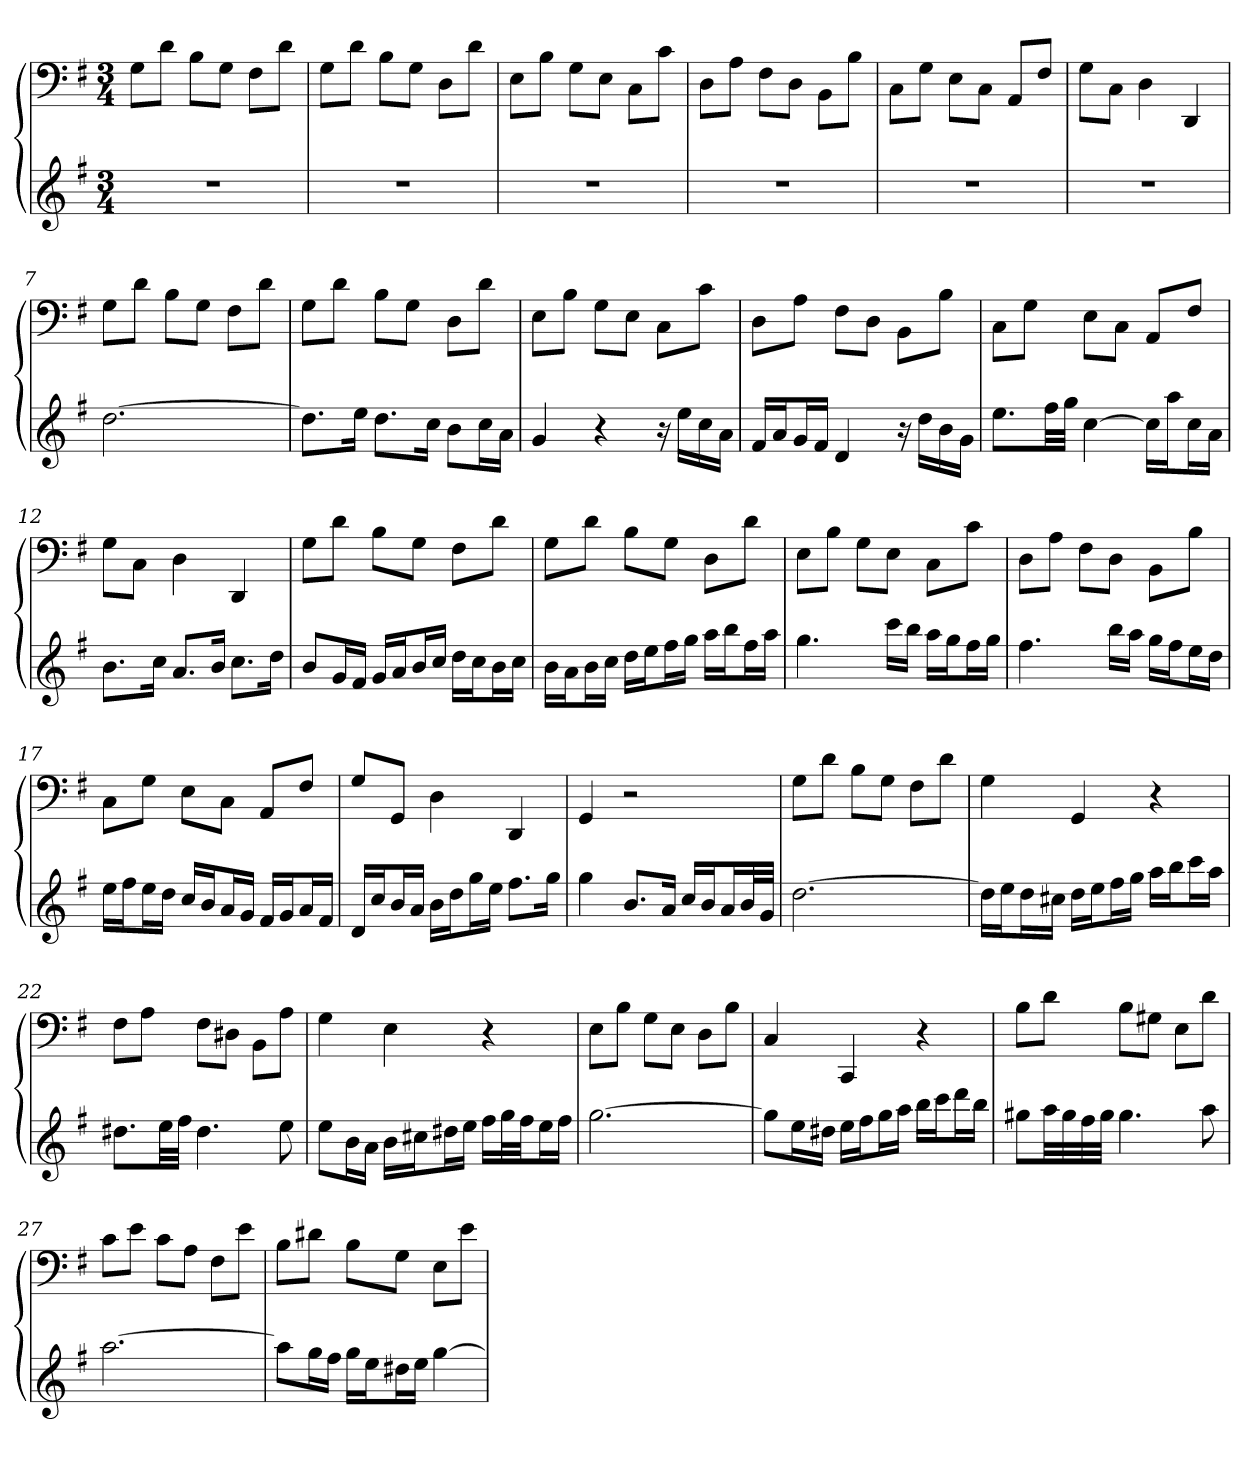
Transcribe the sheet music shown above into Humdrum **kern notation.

**kern	**kern
*part1	*part1
*staff2	*staff1
*k[f#]	*k[f#]
*G:	*G:
*M3/4	*M3/4
=1	=1
2.r	8GL
.	8dJ
.	8BL
.	8GJ
.	8F#L
.	8dJ
=2	=2
2.r	8GL
.	8dJ
.	8BL
.	8GJ
.	8DL
.	8dJ
=3	=3
2.r	8EL
.	8BJ
.	8GL
.	8EJ
.	8CL
.	8cJ
=4	=4
2.r	8DL
.	8AJ
.	8F#L
.	8DJ
.	8BBL
.	8BJ
=5	=5
2.r	8CL
.	8GJ
.	8EL
.	8CJ
.	8AAL
.	8F#J
=6	=6
2.r	8GL
.	8CJ
.	4D
.	4DD
=7	=7
[2.dd	8GL
.	8dJ
.	8BL
.	8GJ
.	8F#L
.	8dJ
=8	=8
8.ddL]	8GL
.	8dJ
16eeJk	.
8.ddL	8BL
.	8GJ
16ccJk	.
8bL	8DL
16ccL	8dJ
16aJJ	.
=9	=9
4g	8EL
.	8BJ
4r	8GL
.	8EJ
16r	8CL
16eeLL	.
16cc	8cJ
16aJJ	.
=10	=10
16f#LL	8DL
16aJ	.
16gL	8AJ
16f#JJ	.
4d	8F#L
.	8DJ
16r	8BBL
16ddLL	.
16b	8BJ
16gJJ	.
=11	=11
8.eeL	8CL
.	8GJ
32ff#LL	.
32ggJJJ	.
[4cc	8EL
.	8CJ
16ccLL]	8AAL
16aaJ	.
16ccL	8F#J
16aJJ	.
=12	=12
8.bL	8GL
.	8CJ
16ccJk	.
8.aL	4D
16bJk	.
8.ccL	4DD
16ddJk	.
=13	=13
8bL	8GL
16gL	8dJ
16f#JJ	.
16gLL	8BL
16aJ	.
16bL	8GJ
16ccJJ	.
16ddLL	8F#L
16ccJ	.
16bL	8dJ
16ccJJ	.
=14	=14
16bLL	8GL
16aJ	.
16bL	8dJ
16ccJJ	.
16ddLL	8BL
16eeJ	.
16ff#L	8GJ
16ggJJ	.
16aaLL	8DL
16bbJ	.
16ff#L	8dJ
16aaJJ	.
=15	=15
4.gg	8EL
.	8BJ
.	8GL
16cccLL	8EJ
16bbJJ	.
16aaLL	8CL
16ggJ	.
16ff#L	8cJ
16ggJJ	.
=16	=16
4.ff#	8DL
.	8AJ
.	8F#L
16bbLL	8DJ
16aaJJ	.
16ggLL	8BBL
16ff#J	.
16eeL	8BJ
16ddJJ	.
=17	=17
16eeLL	8CL
16ff#J	.
16eeL	8GJ
16ddJJ	.
16ccLL	8EL
16bJ	.
16aL	8CJ
16gJJ	.
16f#LL	8AAL
16gJ	.
16aL	8F#J
16f#JJ	.
=18	=18
16dLL	8GL
16ccJ	.
16bL	8GGJ
16aJJ	.
16bLL	4D
16ddJ	.
16ggL	.
16eeJJ	.
8.ff#L	4DD
16ggJk	.
=19	=19
4gg	4GG
8.bL	2r
16aJk	.
16ccLL	.
16bJ	.
16aL	.
32bL	.
32gJJJ	.
=20	=20
[2.dd	8GL
.	8dJ
.	8BL
.	8GJ
.	8F#L
.	8dJ
=21	=21
16ddLL]	4G
16eeJ	.
16ddL	.
16cc#XJJ	.
16ddLL	4GG
16eeJ	.
16ff#L	.
16ggJJ	.
16aaLL	4r
16bbJ	.
16cccL	.
16aaJJ	.
=22	=22
8.dd#XL	8F#L
.	8AJ
32eeLL	.
32ff#JJJ	.
4.dd#	8F#L
.	8D#XJ
.	8BBL
8ee	8AJ
=23	=23
8eeL	4G
16bL	.
16aJJ	.
16bLL	4E
16cc#XJ	.
16dd#XL	.
16eeJJ	.
16ff#LL	4r
32ggL	.
32ff#JJ	.
16eeL	.
16ff#JJ	.
=24	=24
[2.gg	8EL
.	8BJ
.	8GL
.	8EJ
.	8DL
.	8BJ
=25	=25
8ggL]	4C
16eeL	.
16dd#XJJ	.
16eeLL	4CC
16ff#J	.
16ggL	.
16aaJJ	.
16bbLL	4r
16cccJ	.
16dddL	.
16bbJJ	.
=26	=26
8gg#XL	8BL
32aaLL	8dJ
32gg#	.
32ff#	.
32gg#JJJ	.
4.gg#	8BL
.	8G#XJ
.	8EL
8aa	8dJ
=27	=27
[2.aa	8cL
.	8eJ
.	8cL
.	8AJ
.	8F#L
.	8eJ
=28	=28
8aaL]	8BL
16ggL	8d#XJ
16ff#JJ	.
16ggLL	8BL
16eeJ	.
16dd#XL	8GJ
16eeJJ	.
[4gg	8EL
.	8eJ
=	=
*-	*-
